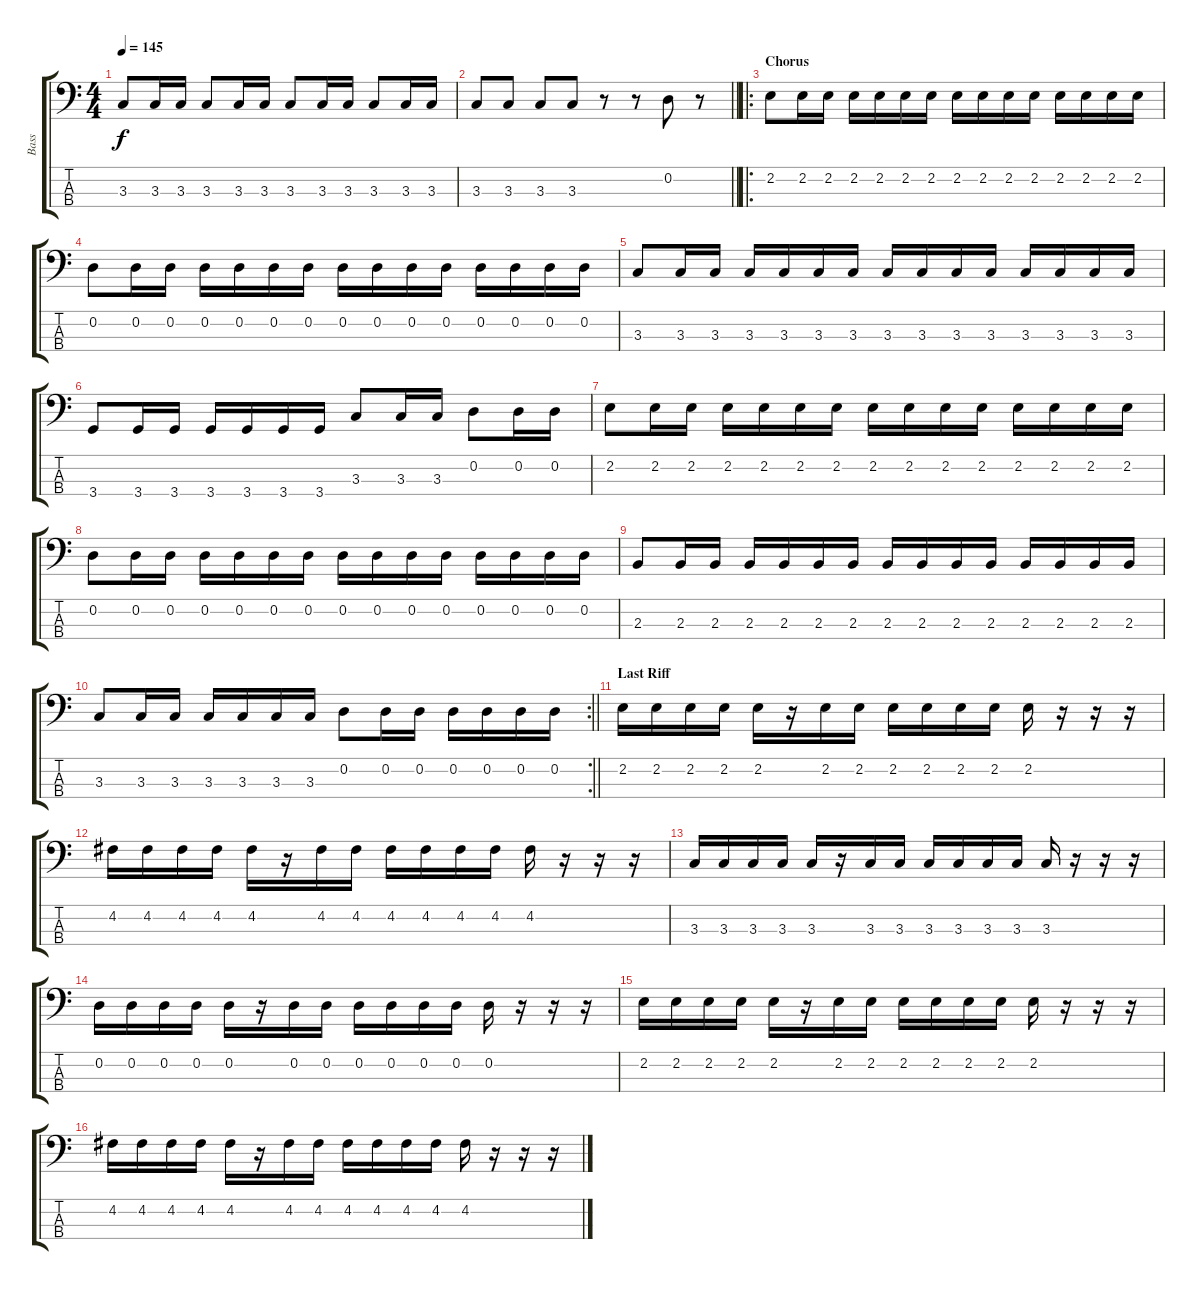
\track ("Bass" "Bass") {instrument slapbass1}
\staff {score tabs}
\tuning (G2 D2 A1 E1) {hide}
\ts (4 4)
\tempo 145
\clef f4
\ks c
3.3.8{dy f} 3.3.16 3.3.16 3.3.8 3.3.16 3.3.16 3.3.8 3.3.16 3.3.16 3.3.8 3.3.16 3.3.16 |
\barLineRight lightlight
3.3.8 3.3.8 3.3.8 3.3.8 r.8 r.8 0.2.8 r.8 |
\ro
\section ("" "Chorus")
2.2.8 2.2.16 2.2.16 2.2.16 2.2.16 2.2.16 2.2.16 2.2.16 2.2.16 2.2.16 2.2.16 2.2.16 2.2.16 2.2.16 2.2.16 |
0.2.8 0.2.16 0.2.16 0.2.16 0.2.16 0.2.16 0.2.16 0.2.16 0.2.16 0.2.16 0.2.16 0.2.16 0.2.16 0.2.16 0.2.16 |
3.3.8 3.3.16 3.3.16 3.3.16 3.3.16 3.3.16 3.3.16 3.3.16 3.3.16 3.3.16 3.3.16 3.3.16 3.3.16 3.3.16 3.3.16 |
3.4.8 3.4.16 3.4.16 3.4.16 3.4.16 3.4.16 3.4.16 3.3.8 3.3.16 3.3.16 0.2.8 0.2.16 0.2.16 |
2.2.8 2.2.16 2.2.16 2.2.16 2.2.16 2.2.16 2.2.16 2.2.16 2.2.16 2.2.16 2.2.16 2.2.16 2.2.16 2.2.16 2.2.16 |
0.2.8 0.2.16 0.2.16 0.2.16 0.2.16 0.2.16 0.2.16 0.2.16 0.2.16 0.2.16 0.2.16 0.2.16 0.2.16 0.2.16 0.2.16 |
2.3.8 2.3.16 2.3.16 2.3.16 2.3.16 2.3.16 2.3.16 2.3.16 2.3.16 2.3.16 2.3.16 2.3.16 2.3.16 2.3.16 2.3.16 |
\rc 2
\barLineRight lightlight
3.3.8 3.3.16 3.3.16 3.3.16 3.3.16 3.3.16 3.3.16 0.2.8 0.2.16 0.2.16 0.2.16 0.2.16 0.2.16 0.2.16 |
\section ("" "Last Riff")
2.2.16 2.2.16 2.2.16 2.2.16 2.2.16 r.16 2.2.16 2.2.16 2.2.16 2.2.16 2.2.16 2.2.16 2.2.16 r.16 r.16 r.16 |
4.2.16 4.2.16 4.2.16 4.2.16 4.2.16 r.16 4.2.16 4.2.16 4.2.16 4.2.16 4.2.16 4.2.16 4.2.16 r.16 r.16 r.16 |
3.3.16 3.3.16 3.3.16 3.3.16 3.3.16 r.16 3.3.16 3.3.16 3.3.16 3.3.16 3.3.16 3.3.16 3.3.16 r.16 r.16 r.16 |
0.2.16 0.2.16 0.2.16 0.2.16 0.2.16 r.16 0.2.16 0.2.16 0.2.16 0.2.16 0.2.16 0.2.16 0.2.16 r.16 r.16 r.16 |
2.2.16 2.2.16 2.2.16 2.2.16 2.2.16 r.16 2.2.16 2.2.16 2.2.16 2.2.16 2.2.16 2.2.16 2.2.16 r.16 r.16 r.16 |
4.2.16 4.2.16 4.2.16 4.2.16 4.2.16 r.16 4.2.16 4.2.16 4.2.16 4.2.16 4.2.16 4.2.16 4.2.16 r.16 r.16 r.16
